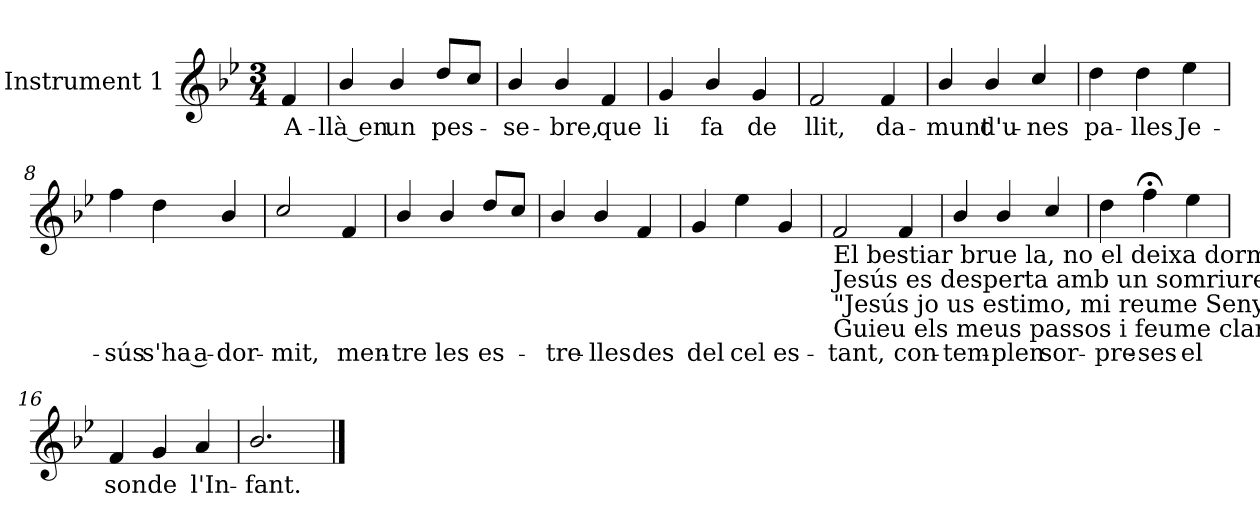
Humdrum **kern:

**kern	**text
*part1	*part1
*staff1	*staff1
*I"Instrument 1	*
*clefG2	*
*k[b-e-]	*
*B-:	*
*M3/4	*
=1	=1
!	!LO:LY:b
4f/	A-
=2	=2
!	!LO:LY:b
4b-/	llà en
!	!LO:LY:b
4b-/	un
!	!LO:LY:b
8dd/L	pes-
8cc/J	.
=3	=3
!	!LO:LY:b
4b-/	se-
!	!LO:LY:b
4b-/	bre,
!	!LO:LY:b
4f/	que
=4	=4
!	!LO:LY:b
4g/	li
!	!LO:LY:b
4b-/	fa
!	!LO:LY:b
4g/	de
!!LO:LB:g=z
=5	=5
!	!LO:LY:b
2f/	llit,
!	!LO:LY:b
4f/	da-
=6	=6
!	!LO:LY:b
4b-/	munt
!	!LO:LY:b
4b-/	d'u-
!	!LO:LY:b
4cc/	nes
=7	=7
!	!LO:LY:b
4dd\	pa-
!	!LO:LY:b
4dd\	lles
!	!LO:LY:b
4ee-\	Je-
=8	=8
!	!LO:LY:b
4ff\	sús
!	!LO:LY:b
4dd\	s'ha a-
!	!LO:LY:b
4b-/	dor-
!!LO:LB:g=z
=9	=9
!	!LO:LY:b
2cc/	mit,
!	!LO:LY:b
4f/	men-
=10	=10
!	!LO:LY:b
4b-/	tre
!	!LO:LY:b
4b-/	les
!	!LO:LY:b
8dd/L	es-
8cc/J	.
=11	=11
!	!LO:LY:b
4b-/	tre-
!	!LO:LY:b
4b-/	lles
!	!LO:LY:b
4f/	des
=12	=12
!	!LO:LY:b
4g/	del
!	!LO:LY:b
4ee-\	cel
!	!LO:LY:b
4g/	es-
!!LO:LB:g=z
=13	=13
!LO:TX:b:t=El bestiar brue la, no el deixa dormir;	!
!LO:TX:b:t=Jesús es desperta amb un somriurefi.	!
!LO:TX:b:t="Jesús jo us estimo, mi reume Senyor!	!
!LO:TX:b:t=Guieu els meus passos i feume claror!"	!
!	!LO:LY:b
2f/	tant,
!	!LO:LY:b
4f/	con-
=14	=14
!	!LO:LY:b
4b-/	tem-
!	!LO:LY:b
4b-/	plen
!	!LO:LY:b
4cc/	sor-
=15	=15
!	!LO:LY:b
4dd\	pre-
!	!LO:LY:b
4ff;<\	ses
!	!LO:LY:b
4ee-\	el
=16	=16
!	!LO:LY:b
4f/	son
!	!LO:LY:b
4g/	de
!	!LO:LY:b
4a/	l'In-
=17	=17
!	!LO:LY:b
2.b-/	fant.
==	==
*-	*-
